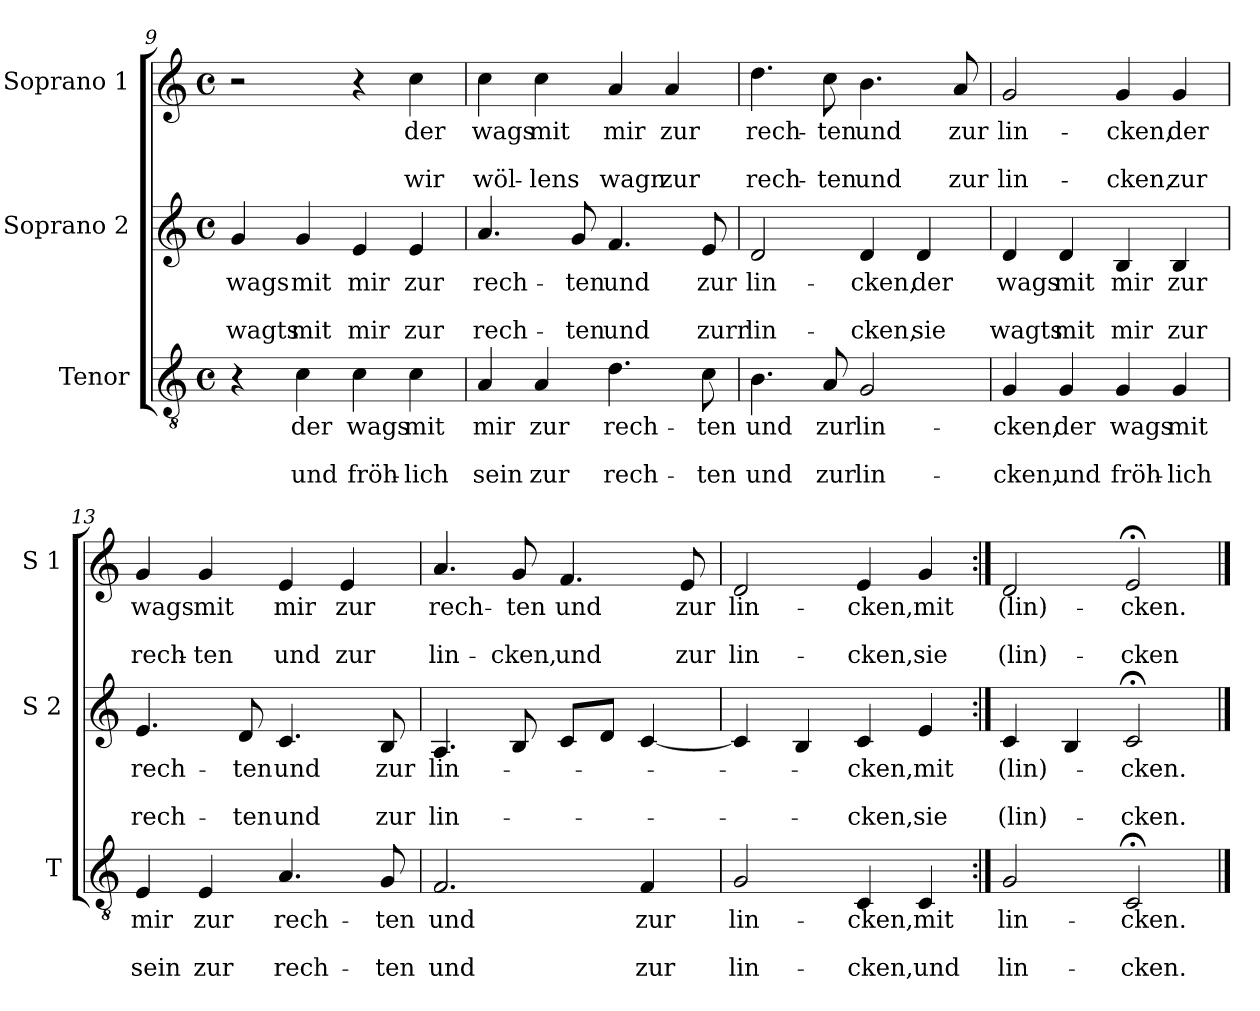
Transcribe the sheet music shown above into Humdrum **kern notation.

**kern	**text	**text	**text	**kern	**text	**text	**text	**kern	**text	**text	**text
*part3	*part3	*part3	*part3	*part2	*part2	*part2	*part2	*part1	*part1	*part1	*part1
*staff3	*staff3	*staff3	*staff3	*staff2	*staff2	*staff2	*staff2	*staff1	*staff1	*staff1	*staff1
*I"Tenor	*	*	*	*I"Soprano 2	*	*	*	*I"Soprano 1	*	*	*
*I'T	*	*	*	*I'S 2	*	*	*	*I'S 1	*	*	*
*clefGv2	*	*	*	*clefG2	*	*	*	*clefG2	*	*	*
*k[]	*	*	*	*k[]	*	*	*	*k[]	*	*	*
*C:	*	*	*	*C:	*	*	*	*C:	*	*	*
*M4/4	*	*	*	*M4/4	*	*	*	*M4/4	*	*	*
*met(c)	*	*	*	*met(c)	*	*	*	*met(c)	*	*	*
=9	=9	=9	=9	=9	=9	=9	=9	=9	=9	=9	=9
!	!	!	!	!	!LO:LY:b	!	!LO:LY:b	!	!	!	!
4r	.	.	.	4g/	wags	.	wagts	2r	.	.	.
!	!LO:LY:b	!	!LO:LY:b	!	!LO:LY:b	!	!LO:LY:b	!	!	!	!
4c\	der	.	und	4g/	mit	.	mit	.	.	.	.
!	!LO:LY:b	!	!LO:LY:b	!	!LO:LY:b	!	!LO:LY:b	!	!	!	!
4c\	wags	.	fröh-	4e/	mir	.	mir	4r	.	.	.
!	!LO:LY:b	!	!LO:LY:b	!	!LO:LY:b	!	!LO:LY:b	!	!LO:LY:b	!	!LO:LY:b
4c\	mit	.	-lich	4e/	zur	.	zur	4cc\	der	.	wir
!!LO:PB:g=z
=10	=10	=10	=10	=10	=10	=10	=10	=10	=10	=10	=10
!	!LO:LY:b	!	!LO:LY:b	!	!LO:LY:b	!	!LO:LY:b	!	!LO:LY:b	!	!LO:LY:b
4A/	mir	.	sein	4.a/	rech-	.	rech-	4cc\	wags	.	wöl-
!	!LO:LY:b	!	!LO:LY:b	!	!	!	!	!	!LO:LY:b	!	!LO:LY:b
4A/	zur	.	zur	.	.	.	.	4cc\	mit	.	-lens
!	!	!	!	!	!LO:LY:b	!	!LO:LY:b	!	!	!	!
.	.	.	.	8g/	-ten	.	-ten	.	.	.	.
!	!LO:LY:b	!	!LO:LY:b	!	!LO:LY:b	!	!LO:LY:b	!	!LO:LY:b	!	!LO:LY:b
4.d\	rech-	.	rech-	4.f/	und	.	und	4a/	mir	.	wagn
!	!	!	!	!	!	!	!	!	!LO:LY:b	!	!LO:LY:b
.	.	.	.	.	.	.	.	4a/	zur	.	zur
!	!LO:LY:b	!	!LO:LY:b	!	!LO:LY:b	!	!LO:LY:b	!	!	!	!
8c\	-ten	.	-ten	8e/	zur	.	zurr	.	.	.	.
=11	=11	=11	=11	=11	=11	=11	=11	=11	=11	=11	=11
!	!LO:LY:b	!	!LO:LY:b	!	!LO:LY:b	!	!LO:LY:b	!	!LO:LY:b	!	!LO:LY:b
4.B\	und	.	und	2d/	lin-	.	lin-	4.dd\	rech-	.	rech-
!	!LO:LY:b	!	!LO:LY:b	!	!	!	!	!	!LO:LY:b	!	!LO:LY:b
8A/	zur	.	zur	.	.	.	.	8cc\	-ten	.	-ten
!	!LO:LY:b	!	!LO:LY:b	!	!LO:LY:b	!	!LO:LY:b	!	!LO:LY:b	!	!LO:LY:b
2G/	lin-	.	lin-	4d/	-cken,	.	-cken,	4.b\	und	.	und
!	!	!	!	!	!LO:LY:b	!	!LO:LY:b	!	!	!	!
.	.	.	.	4d/	der	.	sie	.	.	.	.
!	!	!	!	!	!	!	!	!	!LO:LY:b	!	!LO:LY:b
.	.	.	.	.	.	.	.	8a/	zur	.	zur
=12	=12	=12	=12	=12	=12	=12	=12	=12	=12	=12	=12
!	!LO:LY:b	!	!LO:LY:b	!	!LO:LY:b	!	!LO:LY:b	!	!LO:LY:b	!	!LO:LY:b
4G/	-cken,	.	-cken,	4d/	wags	.	wagts	2g/	lin-	.	lin-
!	!LO:LY:b	!	!LO:LY:b	!	!LO:LY:b	!	!LO:LY:b	!	!	!	!
4G/	der	.	und	4d/	mit	.	mit	.	.	.	.
!	!LO:LY:b	!	!LO:LY:b	!	!LO:LY:b	!	!LO:LY:b	!	!LO:LY:b	!	!LO:LY:b
4G/	wags	.	fröh-	4B/	mir	.	mir	4g/	-cken,	.	-cken,
!	!LO:LY:b	!	!LO:LY:b	!	!LO:LY:b	!	!LO:LY:b	!	!LO:LY:b	!	!LO:LY:b
4G/	mit	.	-lich	4B/	zur	.	zur	4g/	der	.	zur
=13	=13	=13	=13	=13	=13	=13	=13	=13	=13	=13	=13
!	!LO:LY:b	!	!LO:LY:b	!	!LO:LY:b	!	!LO:LY:b	!	!LO:LY:b	!	!LO:LY:b
4E/	mir	.	sein	4.e/	rech-	.	rech-	4g/	wags	.	rech-
!	!LO:LY:b	!	!LO:LY:b	!	!	!	!	!	!LO:LY:b	!	!LO:LY:b
4E/	zur	.	zur	.	.	.	.	4g/	mit	.	-ten
!	!	!	!	!	!LO:LY:b	!	!LO:LY:b	!	!	!	!
.	.	.	.	8d/	-ten	.	-ten	.	.	.	.
!	!LO:LY:b	!	!LO:LY:b	!	!LO:LY:b	!	!LO:LY:b	!	!LO:LY:b	!	!LO:LY:b
4.A/	rech-	.	rech-	4.c/	und	.	und	4e/	mir	.	und
!	!	!	!	!	!	!	!	!	!LO:LY:b	!	!LO:LY:b
.	.	.	.	.	.	.	.	4e/	zur	.	zur
!	!LO:LY:b	!	!LO:LY:b	!	!LO:LY:b	!	!LO:LY:b	!	!	!	!
8G/	-ten	.	-ten	8B/	zur	.	zur	.	.	.	.
!!LO:LB:g=z
=14	=14	=14	=14	=14	=14	=14	=14	=14	=14	=14	=14
!	!LO:LY:b	!	!LO:LY:b	!	!LO:LY:b	!	!LO:LY:b	!	!LO:LY:b	!	!LO:LY:b
2.F/	und	.	und	4.A/	lin-	.	lin-	4.a/	rech-	.	lin-
!	!	!	!	!	!	!	!	!	!LO:LY:b	!	!LO:LY:b
.	.	.	.	8B/	.	.	.	8g/	-ten	.	-cken,
!	!	!	!	!	!	!	!	!	!LO:LY:b	!	!LO:LY:b
.	.	.	.	8c/L	.	.	.	4.f/	und	.	und
.	.	.	.	8d/J	.	.	.	.	.	.	.
!	!LO:LY:b	!	!LO:LY:b	!	!	!	!	!	!	!	!
4F/	zur	.	zur	[4c/	.	.	.	.	.	.	.
!	!	!	!	!	!	!	!	!	!LO:LY:b	!	!LO:LY:b
.	.	.	.	.	.	.	.	8e/	zur	.	zur
=15	=15	=15	=15	=15	=15	=15	=15	=15	=15	=15	=15
!	!LO:LY:b	!	!LO:LY:b	!	!	!	!	!	!LO:LY:b	!	!LO:LY:b
2G/	lin-	.	lin-	4c/]	.	.	.	2d/	lin-	.	lin-
.	.	.	.	4B/	.	.	.	.	.	.	.
!	!LO:LY:b	!	!LO:LY:b	!	!LO:LY:b	!	!LO:LY:b	!	!LO:LY:b	!	!LO:LY:b
4C/	-cken,	.	-cken,	4c/	-cken,	.	-cken,	4e/	-cken,	.	-cken,
!	!LO:LY:b	!	!LO:LY:b	!	!LO:LY:b	!	!LO:LY:b	!	!LO:LY:b	!	!LO:LY:b
4C/	mit	.	und	4e/	mit	.	sie	4g/	mit	.	sie
=16:|!	=16:|!	=16:|!	=16:|!	=16:|!	=16:|!	=16:|!	=16:|!	=16:|!	=16:|!	=16:|!	=16:|!
!	!LO:LY:b	!	!LO:LY:b	!	!LO:LY:b	!	!LO:LY:b	!	!LO:LY:b	!	!LO:LY:b
2G/	lin-	.	lin-	4c/	(lin)-	.	(lin)-	2d/	(lin)-	.	(lin)-
.	.	.	.	4B/	.	.	.	.	.	.	.
!	!LO:LY:b	!	!LO:LY:b	!	!LO:LY:b	!	!LO:LY:b	!	!LO:LY:b	!	!LO:LY:b
2C;</	-cken.	.	-cken.	2c;</	-cken.	.	-cken.	2e;</	-cken.	.	-cken
==	==	==	==	==	==	==	==	==	==	==	==
*-	*-	*-	*-	*-	*-	*-	*-	*-	*-	*-	*-
